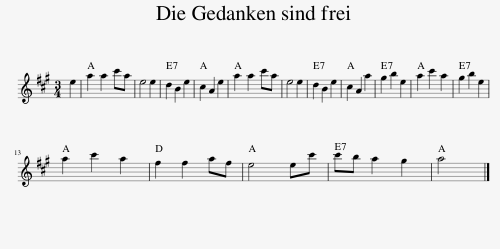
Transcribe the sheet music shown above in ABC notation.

X:1
L:1/8
M:3/4
I:linebreak $
K:A
V:1 treble
V:1
 e2 | a2 a2 c'a | e4 e2 | d2 B2 e2 | c2 A2 e2 | %5
 a2 a2 c'a | e4 e2 | d2 B2 e2 | c2 A2 a2 | g2 b2 e2 | %10
 a2 c'2 a2 | g2 b2 e2 |$ a2 c'2 a2 | f2 f2 af | e4 ec' | %15
 c'b a2 g2 | a4 |] %17
